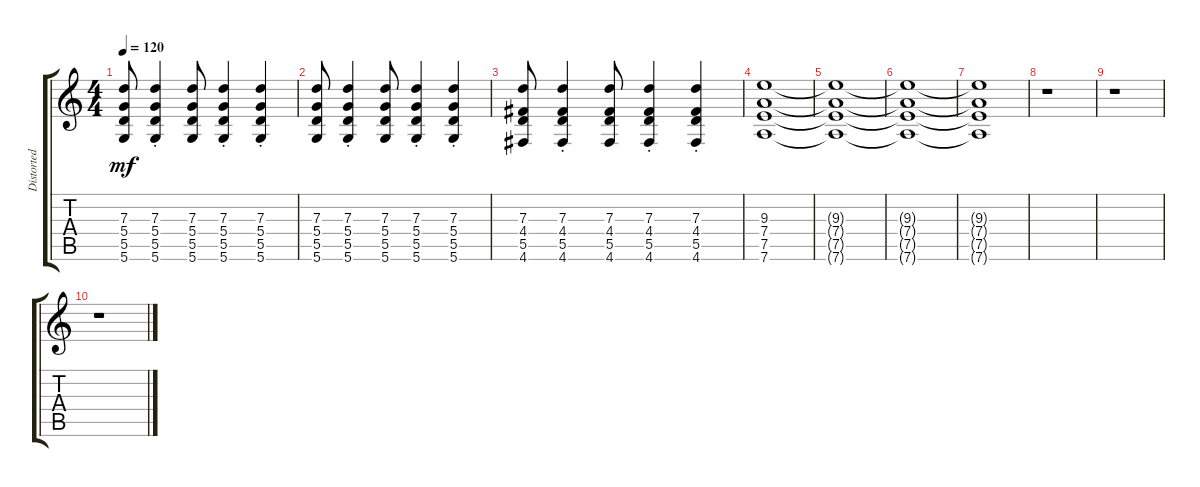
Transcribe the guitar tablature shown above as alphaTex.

\track ("Distorted Center 1" "Distorted ") {instrument distortionguitar}
\staff {score tabs}
\tuning (E4 B3 G3 D3 A2 D2) {hide}
\ts (4 4)
\tempo 120
\clef g2
\ks c
(7.3 5.4 5.5 5.6).8{dy mf} (7.3{st} 5.4{st} 5.5{st} 5.6{st}).4 (7.3 5.4 5.5 5.6).8 (7.3{st} 5.4{st} 5.5{st} 5.6{st}).4 (7.3{st} 5.4{st} 5.5{st} 5.6{st}).4 |
(7.3 5.4 5.5 5.6).8 (7.3{st} 5.4{st} 5.5{st} 5.6{st}).4 (7.3 5.4 5.5 5.6).8 (7.3{st} 5.4{st} 5.5{st} 5.6{st}).4 (7.3{st} 5.4{st} 5.5{st} 5.6{st}).4 |
(7.3 4.4 5.5 4.6).8 (7.3{st} 4.4{st} 5.5{st} 4.6{st}).4 (7.3 4.4 5.5 4.6).8 (7.3{st} 4.4{st} 5.5{st} 4.6{st}).4 (7.3{st} 4.4{st} 5.5{st} 4.6{st}).4 |
(9.3 7.4 7.5 7.6).1 |
(9.3{t} 7.4{t} 7.5{t} 7.6{t}).1 |
(9.3{t} 7.4{t} 7.5{t} 7.6{t}).1 |
(9.3{t} 7.4{t} 7.5{t} 7.6{t}).1 |
r.1 |
r.1 |
r.1
